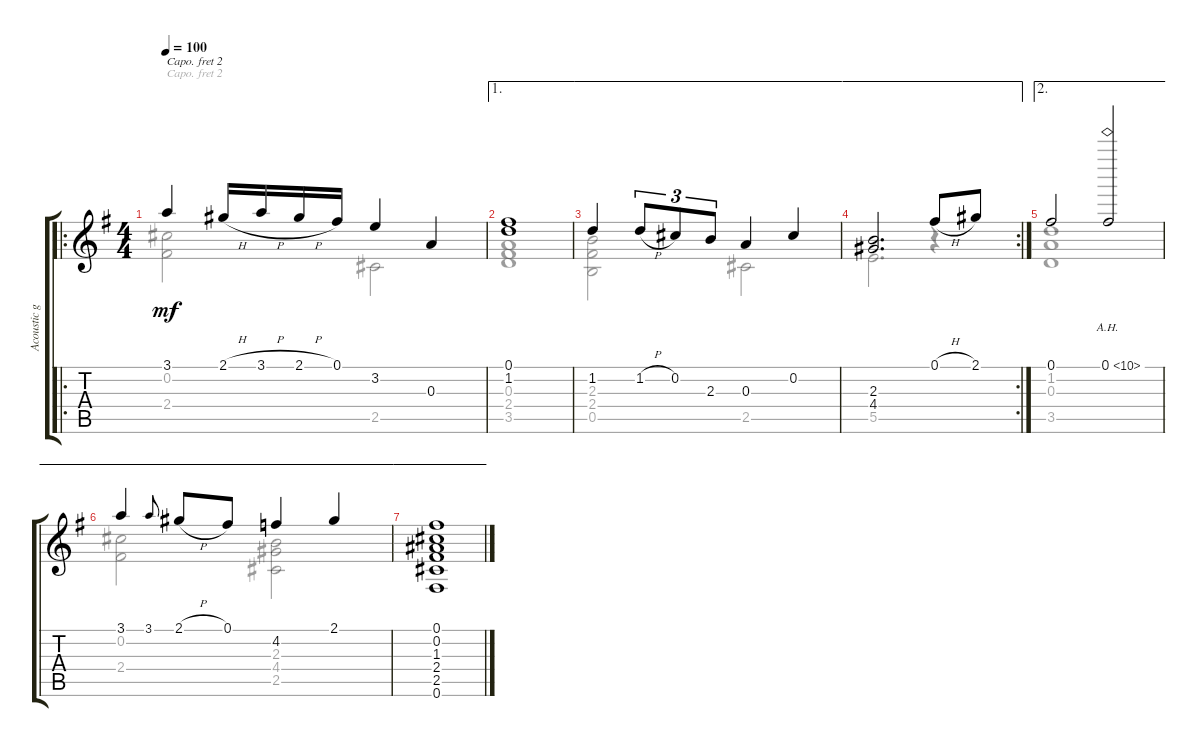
\track ("Acoustic guitar" "Acoustic g") {instrument acousticguitarsteel}
\staff {score tabs}
\capo 2
\tuning (E4 B3 G3 D3 A2 E2) {hide}
\voice
\ro
\ts (4 4)
\tempo 100
\clef g2
\ks g
3.1.4{dy mf} 2.1{h}.16 3.1{h}.16 2.1{h}.16 0.1.16 3.2.4 0.3.4 |
\ae 1
(0.1 1.2).1 |
\ae 1
1.2.4 1.2{h}.8{tu (3 2)} 0.2.8{tu (3 2)} 2.3.8{tu (3 2)} 0.3.4 0.2.4 |
\ae 1
\rc 2
(2.3 4.4).2{d} 0.1{h}.8 2.1.8 |
\ae 2
0.1.2 0.1{ah 10}.2 |
\ae 2
3.1.4 3.1.8{gr onbeat} 2.1{h}.8 0.1.8 4.2.4 2.1.4 |
\ae 2
(0.1 0.2 1.3 2.4 2.5 0.6).1
\voice
\clef g2
\ottava regular
\simile none
\ks g
(0.2 2.4).2{dy mf} 2.5.2 |
(0.3 2.4 3.5).1 |
(2.3 2.4 0.5).2 2.5.2 |
5.5.2{d} r.4 |
(1.2 0.3 3.5).1 |
(0.2 2.4).2 (2.3 4.4 2.5).2 |
